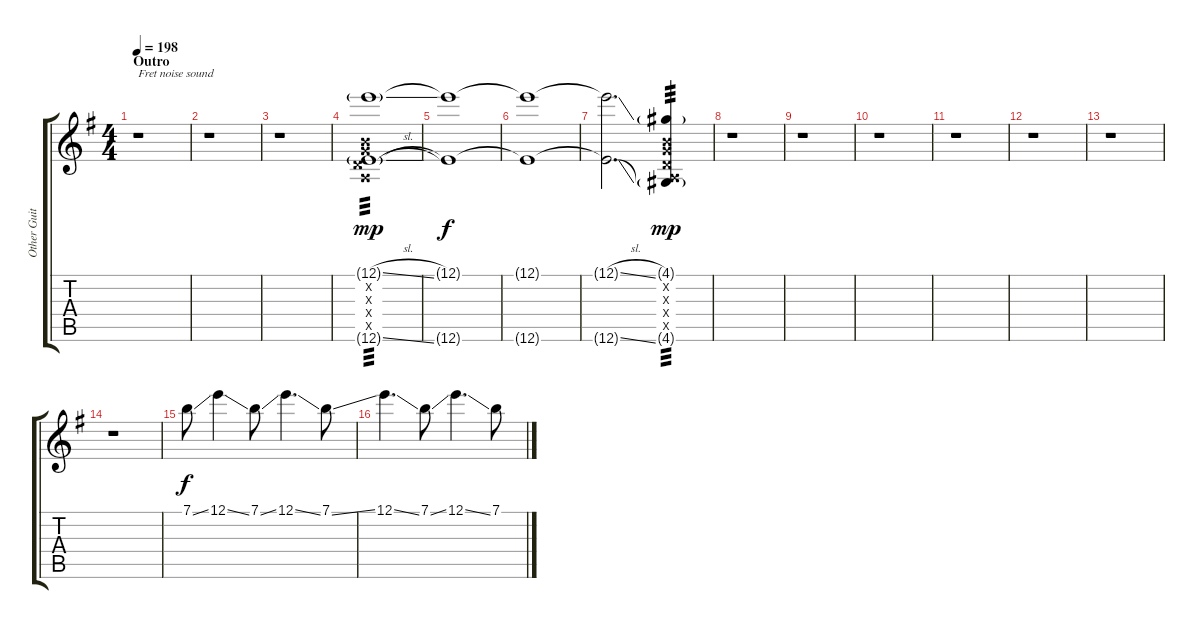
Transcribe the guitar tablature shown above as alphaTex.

\track ("Other Guitar" "Other Guit") {instrument overdrivenguitar}
\staff {score tabs}
\tuning (E4 B3 G3 D3 A2 E2) {hide}
\ts (4 4)
\section ("" "Outro")
\tempo 198
\clef g2
\ks g
r.1{txt "Fret noise sound" dy f} |
r.1 |
r.1 |
(12.1{sl g} 0.2{x} 0.3{x} 0.4{x} 0.5{x} 12.6{sl g}).1{tp 3 dy mp instrument guitarfretnoise} |
(12.1{t} 12.6{t}).1{dy f} |
(12.1{t} 12.6{t}).1 |
(12.1{sl t} 12.6{sl t}).2{d} (4.1{g} 0.2{x} 0.3{x} 0.4{x} 0.5{x} 4.6{g}).4{tp 3 dy mp} |
r.1 |
r.1 |
r.1 |
r.1 |
r.1 |
r.1 |
r.1{volume 3} |
7.1{ss}.8{dy f volume 16 instrument overdrivenguitar} 12.1{ss}.4 7.1{ss}.8 12.1{ss}.4{d} 7.1{ss}.8 |
12.1{ss}.4{d} 7.1{ss}.8 12.1{ss}.4{d} 7.1.8
